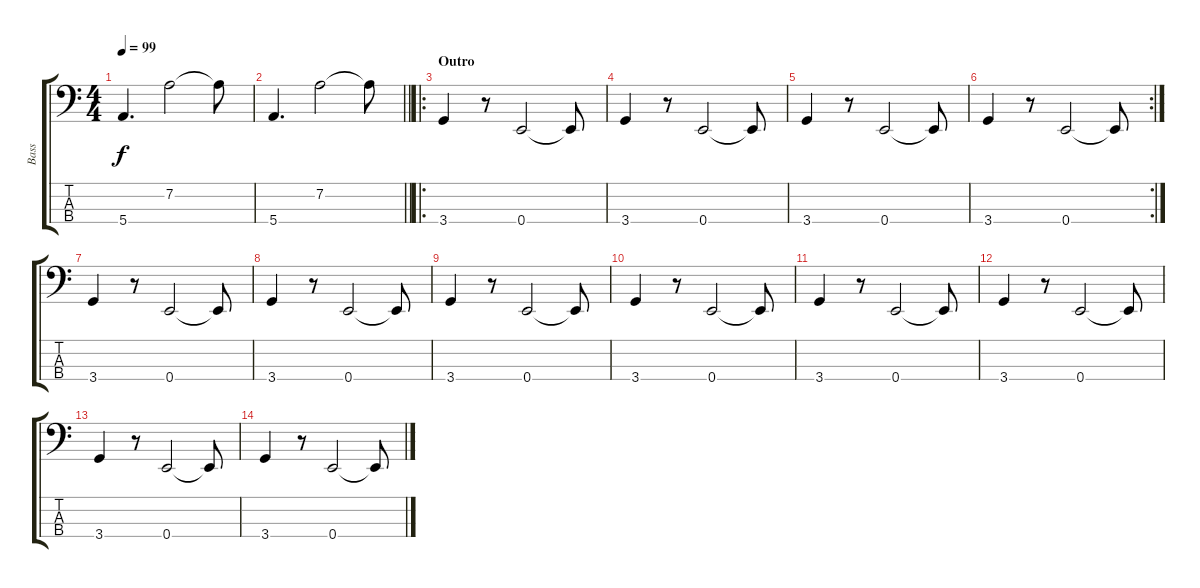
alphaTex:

\track ("Bass" "Bass") {instrument electricbassfinger}
\staff {score tabs}
\tuning (G2 D2 A1 E1) {hide}
\ts (4 4)
\tempo 99
\clef f4
\ks c
5.4.4{d dy f} 7.2.2 7.2{t}.8 |
\barLineRight lightlight
5.4.4{d} 7.2.2 7.2{t}.8 |
\ro
\section ("" "Outro")
3.4.4 r.8 0.4.2 0.4{t}.8 |
3.4.4 r.8 0.4.2 0.4{t}.8 |
3.4.4 r.8 0.4.2 0.4{t}.8 |
\rc 2
3.4.4 r.8 0.4.2 0.4{t}.8 |
3.4.4{volume 13} r.8 0.4.2 0.4{t}.8 |
3.4.4 r.8 0.4.2 0.4{t}.8 |
3.4.4 r.8 0.4.2 0.4{t}.8 |
3.4.4{volume 5} r.8 0.4.2 0.4{t}.8 |
3.4.4 r.8 0.4.2 0.4{t}.8 |
3.4.4 r.8 0.4.2 0.4{t}.8 |
3.4.4 r.8 0.4.2 0.4{t}.8 |
3.4.4 r.8 0.4.2 0.4{t}.8
